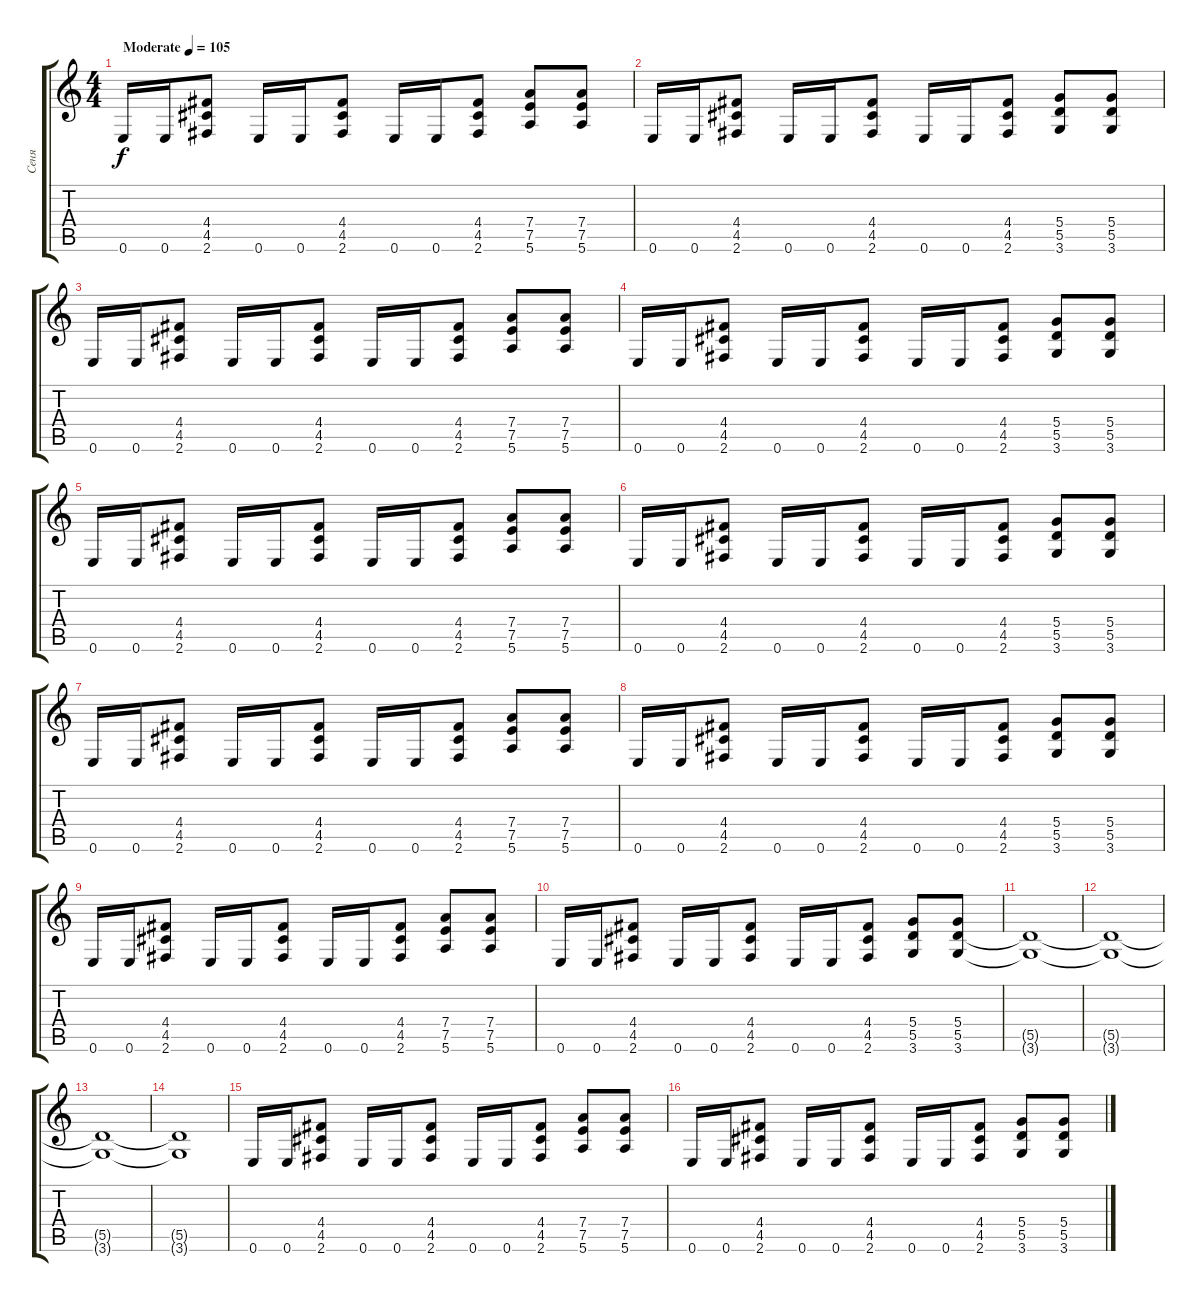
\track ("Сеня" "Сеня") {instrument overdrivenguitar}
\staff {score tabs}
\tuning (E4 B3 G3 D3 A2 E2) {hide}
\ts (4 4)
\tempo (105 "Moderate")
\clef g2
\ks c
0.6.16{dy f instrument overdrivenguitar} 0.6.16 (4.4 4.5 2.6).8 0.6.16 0.6.16 (4.4 4.5 2.6).8 0.6.16 0.6.16 (4.4 4.5 2.6).8 (7.4 7.5 5.6).8 (7.4 7.5 5.6).8 |
0.6.16 0.6.16 (4.4 4.5 2.6).8 0.6.16 0.6.16 (4.4 4.5 2.6).8 0.6.16 0.6.16 (4.4 4.5 2.6).8 (5.4 5.5 3.6).8 (5.4 5.5 3.6).8 |
0.6.16 0.6.16 (4.4 4.5 2.6).8 0.6.16 0.6.16 (4.4 4.5 2.6).8 0.6.16 0.6.16 (4.4 4.5 2.6).8 (7.4 7.5 5.6).8 (7.4 7.5 5.6).8 |
0.6.16 0.6.16 (4.4 4.5 2.6).8 0.6.16 0.6.16 (4.4 4.5 2.6).8 0.6.16 0.6.16 (4.4 4.5 2.6).8 (5.4 5.5 3.6).8 (5.4 5.5 3.6).8 |
0.6.16 0.6.16 (4.4 4.5 2.6).8 0.6.16 0.6.16 (4.4 4.5 2.6).8 0.6.16 0.6.16 (4.4 4.5 2.6).8 (7.4 7.5 5.6).8 (7.4 7.5 5.6).8 |
0.6.16 0.6.16 (4.4 4.5 2.6).8 0.6.16 0.6.16 (4.4 4.5 2.6).8 0.6.16 0.6.16 (4.4 4.5 2.6).8 (5.4 5.5 3.6).8 (5.4 5.5 3.6).8 |
0.6.16 0.6.16 (4.4 4.5 2.6).8 0.6.16 0.6.16 (4.4 4.5 2.6).8 0.6.16 0.6.16 (4.4 4.5 2.6).8 (7.4 7.5 5.6).8 (7.4 7.5 5.6).8 |
0.6.16 0.6.16 (4.4 4.5 2.6).8 0.6.16 0.6.16 (4.4 4.5 2.6).8 0.6.16 0.6.16 (4.4 4.5 2.6).8 (5.4 5.5 3.6).8 (5.4 5.5 3.6).8 |
0.6.16 0.6.16 (4.4 4.5 2.6).8 0.6.16 0.6.16 (4.4 4.5 2.6).8 0.6.16 0.6.16 (4.4 4.5 2.6).8 (7.4 7.5 5.6).8 (7.4 7.5 5.6).8 |
0.6.16 0.6.16 (4.4 4.5 2.6).8 0.6.16 0.6.16 (4.4 4.5 2.6).8 0.6.16 0.6.16 (4.4 4.5 2.6).8 (5.4 5.5 3.6).8 (5.4 5.5 3.6).8 |
(5.5{t} 3.6{t}).1 |
(5.5{t} 3.6{t}).1 |
(5.5{t} 3.6{t}).1 |
(5.5{t} 3.6{t}).1 |
0.6.16 0.6.16 (4.4 4.5 2.6).8 0.6.16 0.6.16 (4.4 4.5 2.6).8 0.6.16 0.6.16 (4.4 4.5 2.6).8 (7.4 7.5 5.6).8 (7.4 7.5 5.6).8 |
0.6.16 0.6.16 (4.4 4.5 2.6).8 0.6.16 0.6.16 (4.4 4.5 2.6).8 0.6.16 0.6.16 (4.4 4.5 2.6).8 (5.4 5.5 3.6).8 (5.4 5.5 3.6).8
